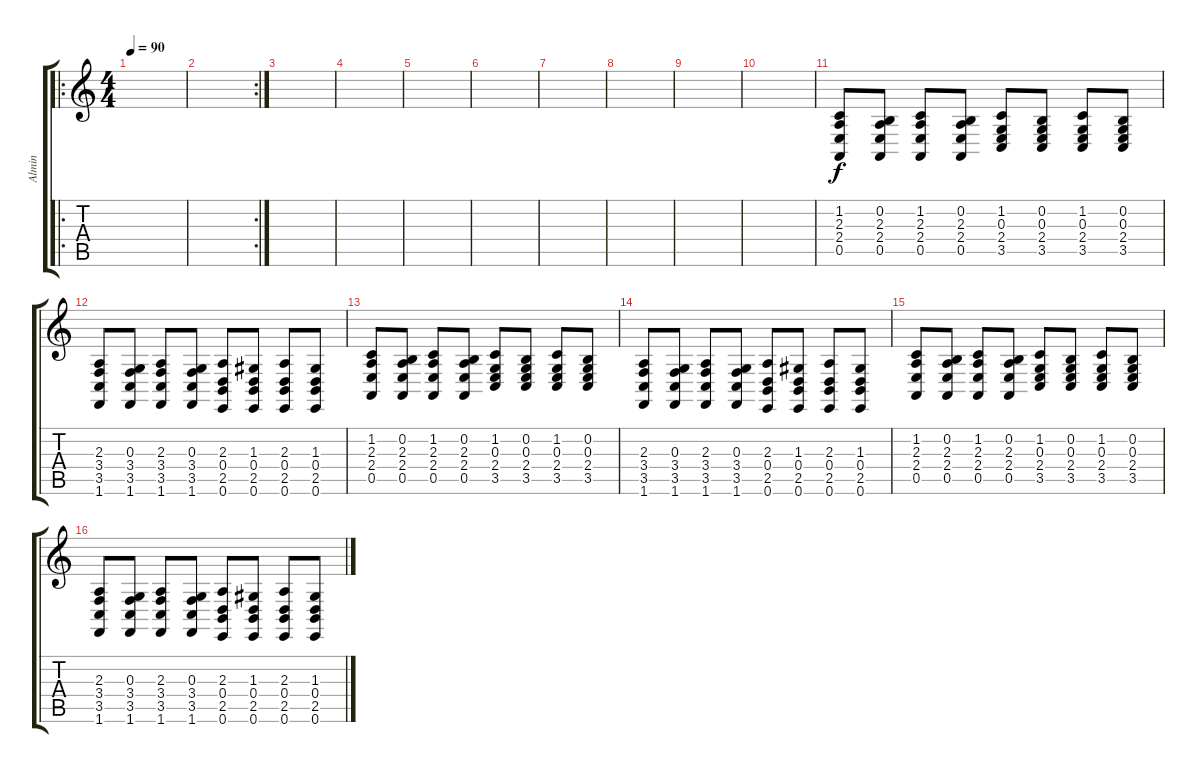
\track ("Almin" "Almin") {instrument brightacousticpiano}
\staff {score tabs}
\tuning (E4 B3 G3 D3 A2 E2) {hide}
\ro
\ts (4 4)
\tempo 90
\clef g2
\ks c
|
\rc 2
|
|
|
|
|
|
|
|
|
(1.2 2.3 2.4 0.5).8 (0.2 2.3 2.4 0.5).8 (1.2 2.3 2.4 0.5).8 (0.2 2.3 2.4 0.5).8 (1.2 0.3 2.4 3.5).8 (0.2 0.3 2.4 3.5).8 (1.2 0.3 2.4 3.5).8 (0.2 0.3 2.4 3.5).8 |
(2.3 3.4 3.5 1.6).8 (0.3 3.4 3.5 1.6).8 (2.3 3.4 3.5 1.6).8 (0.3 3.4 3.5 1.6).8 (2.3 0.4 2.5 0.6).8 (1.3 0.4 2.5 0.6).8 (2.3 0.4 2.5 0.6).8 (1.3 0.4 2.5 0.6).8 |
(1.2 2.3 2.4 0.5).8 (0.2 2.3 2.4 0.5).8 (1.2 2.3 2.4 0.5).8 (0.2 2.3 2.4 0.5).8 (1.2 0.3 2.4 3.5).8 (0.2 0.3 2.4 3.5).8 (1.2 0.3 2.4 3.5).8 (0.2 0.3 2.4 3.5).8 |
(2.3 3.4 3.5 1.6).8 (0.3 3.4 3.5 1.6).8 (2.3 3.4 3.5 1.6).8 (0.3 3.4 3.5 1.6).8 (2.3 0.4 2.5 0.6).8 (1.3 0.4 2.5 0.6).8 (2.3 0.4 2.5 0.6).8 (1.3 0.4 2.5 0.6).8 |
(1.2 2.3 2.4 0.5).8 (0.2 2.3 2.4 0.5).8 (1.2 2.3 2.4 0.5).8 (0.2 2.3 2.4 0.5).8 (1.2 0.3 2.4 3.5).8 (0.2 0.3 2.4 3.5).8 (1.2 0.3 2.4 3.5).8 (0.2 0.3 2.4 3.5).8 |
(2.3 3.4 3.5 1.6).8 (0.3 3.4 3.5 1.6).8 (2.3 3.4 3.5 1.6).8 (0.3 3.4 3.5 1.6).8 (2.3 0.4 2.5 0.6).8 (1.3 0.4 2.5 0.6).8 (2.3 0.4 2.5 0.6).8 (1.3 0.4 2.5 0.6).8
